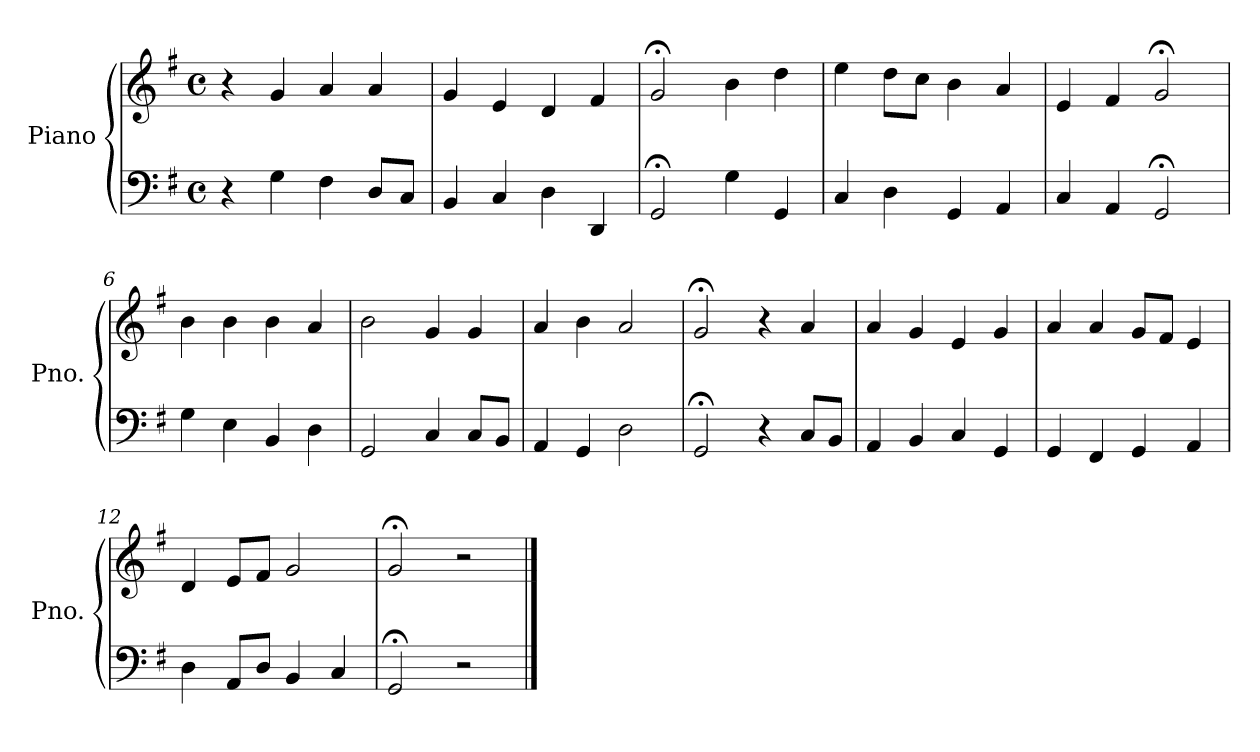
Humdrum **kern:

**kern	**kern
*part1	*part1
*staff2	*staff1
*I"Piano	*
*I'Pno.	*
*clefF4	*clefG2
*k[f#]	*k[f#]
*M4/4	*M4/4
*met(c)	*met(c)
=1	=1
4r	4r
4G\	4g/
4F#\	4a/
8D/L	4a/
8C/J	.
=2	=2
4BB/	4g/
4C/	4e/
4D\	4d/
4DD/	4f#/
=3	=3
2GG;</	2g;</
4G\	4b\
4GG/	4dd\
=4	=4
4C/	4ee\
4D\	8dd\L
.	8cc\J
4GG/	4b\
4AA/	4a/
=5	=5
4C/	4e/
4AA/	4f#/
2GG;</	2g;</
=6	=6
4G\	4b\
4E\	4b\
4BB/	4b\
4D\	4a/
=7	=7
2GG/	2b\
4C/	4g/
8C/L	4g/
8BB/J	.
!!LO:LB:g=z
=8	=8
4AA/	4a/
4GG/	4b\
2D\	2a/
=9	=9
2GG;</	2g;</
4r	4r
8C/L	4a/
8BB/J	.
=10	=10
4AA/	4a/
4BB/	4g/
4C/	4e/
4GG/	4g/
=11	=11
4GG/	4a/
4FF#/	4a/
4GG/	8g/L
.	8f#/J
4AA/	4e/
=12	=12
4D\	4d/
8AA/L	8e/L
8D/J	8f#/J
4BB/	2g/
4C/	.
=13	=13
2GG;</	2g;</
2r	2r
==	==
*-	*-
